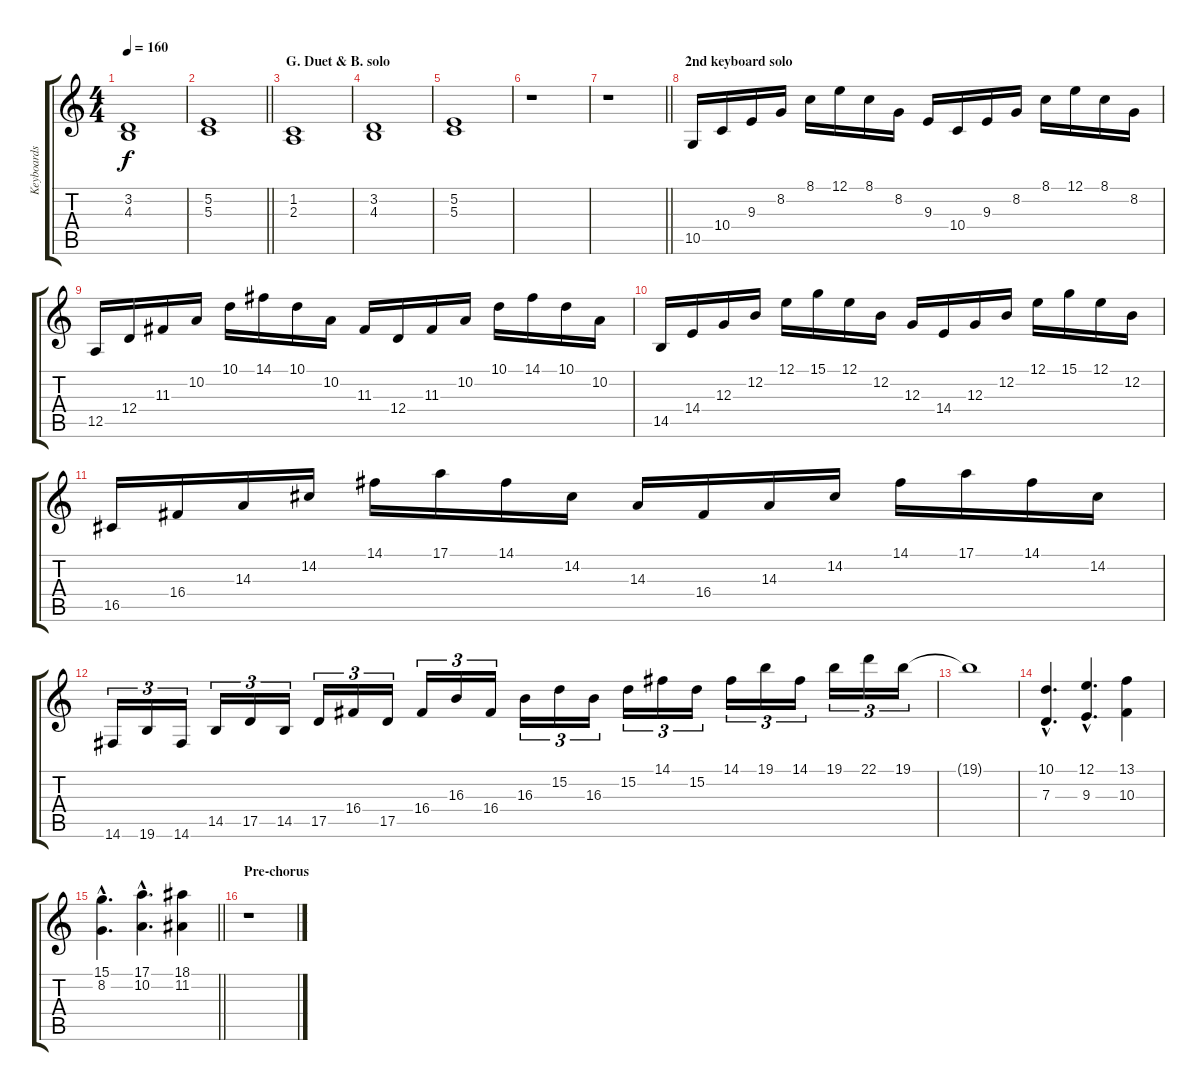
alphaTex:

\track ("Keyboards 1" "Keyboards ") {instrument stringensemble1}
\staff {score tabs}
\tuning (E4 B3 G3 D3 A2 E2) {hide}
\ts (4 4)
\tempo 160
\clef g2
\ks c
(3.2 4.3).1{dy f} |
\barLineRight lightlight
(5.2 5.3).1 |
\section ("" "G. Duet & B. solo")
(1.2 2.3).1 |
(3.2 4.3).1 |
(5.2 5.3).1 |
r.1 |
\barLineRight lightlight
r.1 |
\section ("" "2nd keyboard solo")
10.5.16{instrument lead1square} 10.4.16 9.3.16 8.2.16 8.1.16 12.1.16 8.1.16 8.2.16 9.3.16 10.4.16 9.3.16 8.2.16 8.1.16 12.1.16 8.1.16 8.2.16 |
12.5.16 12.4.16 11.3.16 10.2.16 10.1.16 14.1.16 10.1.16 10.2.16 11.3.16 12.4.16 11.3.16 10.2.16 10.1.16 14.1.16 10.1.16 10.2.16 |
14.5.16 14.4.16 12.3.16 12.2.16 12.1.16 15.1.16 12.1.16 12.2.16 12.3.16 14.4.16 12.3.16 12.2.16 12.1.16 15.1.16 12.1.16 12.2.16 |
16.5.16 16.4.16 14.3.16 14.2.16 14.1.16 17.1.16 14.1.16 14.2.16 14.3.16 16.4.16 14.3.16 14.2.16 14.1.16 17.1.16 14.1.16 14.2.16 |
14.6.16{tu (3 2)} 19.6.16{tu (3 2)} 14.6.16{tu (3 2)} 14.5.16{tu (3 2)} 17.5.16{tu (3 2)} 14.5.16{tu (3 2)} 17.5.16{tu (3 2)} 16.4.16{tu (3 2)} 17.5.16{tu (3 2)} 16.4.16{tu (3 2)} 16.3.16{tu (3 2)} 16.4.16{tu (3 2)} 16.3.16{tu (3 2)} 15.2.16{tu (3 2)} 16.3.16{tu (3 2)} 15.2.16{tu (3 2)} 14.1.16{tu (3 2)} 15.2.16{tu (3 2)} 14.1.16{tu (3 2)} 19.1.16{tu (3 2)} 14.1.16{tu (3 2)} 19.1.16{tu (3 2)} 22.1.16{tu (3 2)} 19.1.16{tu (3 2)} |
19.1{t}.1 |
(10.1{hac} 7.3{hac}).4{d instrument stringensemble1} (12.1{hac} 9.3{hac}).4{d} (13.1 10.3).4 |
\barLineRight lightlight
(15.1{hac} 8.2{hac}).4{d} (17.1{hac} 10.2{hac}).4{d} (18.1 11.2).4 |
\section ("" "Pre-chorus")
r.1
